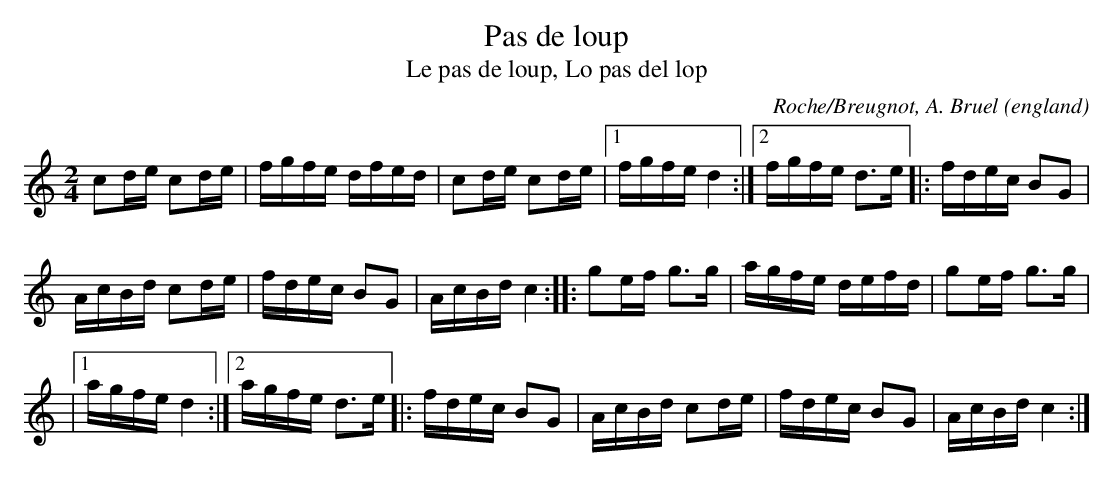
X:1
T:Pas de loup
T:Le pas de loup, Lo pas del lop
O:england
C:Roche/Breugnot, A. Bruel
M:2/4
L:1/16
K:C
c2de c2de|fgfe dfed|\
c2de c2de|1 fgfe d4:|2 fgfe d3e\
|:fdec B2G2|
AcBd c2de|\
fdec B2G2|AcBd c4:|\
|:g2ef g3g|agfe defd|\
g2ef g3g|
|1 agfe d4:|2 agfe d3e\
|:fdec B2G2|AcBd c2de|\
fdec B2G2|AcBd c4:|
